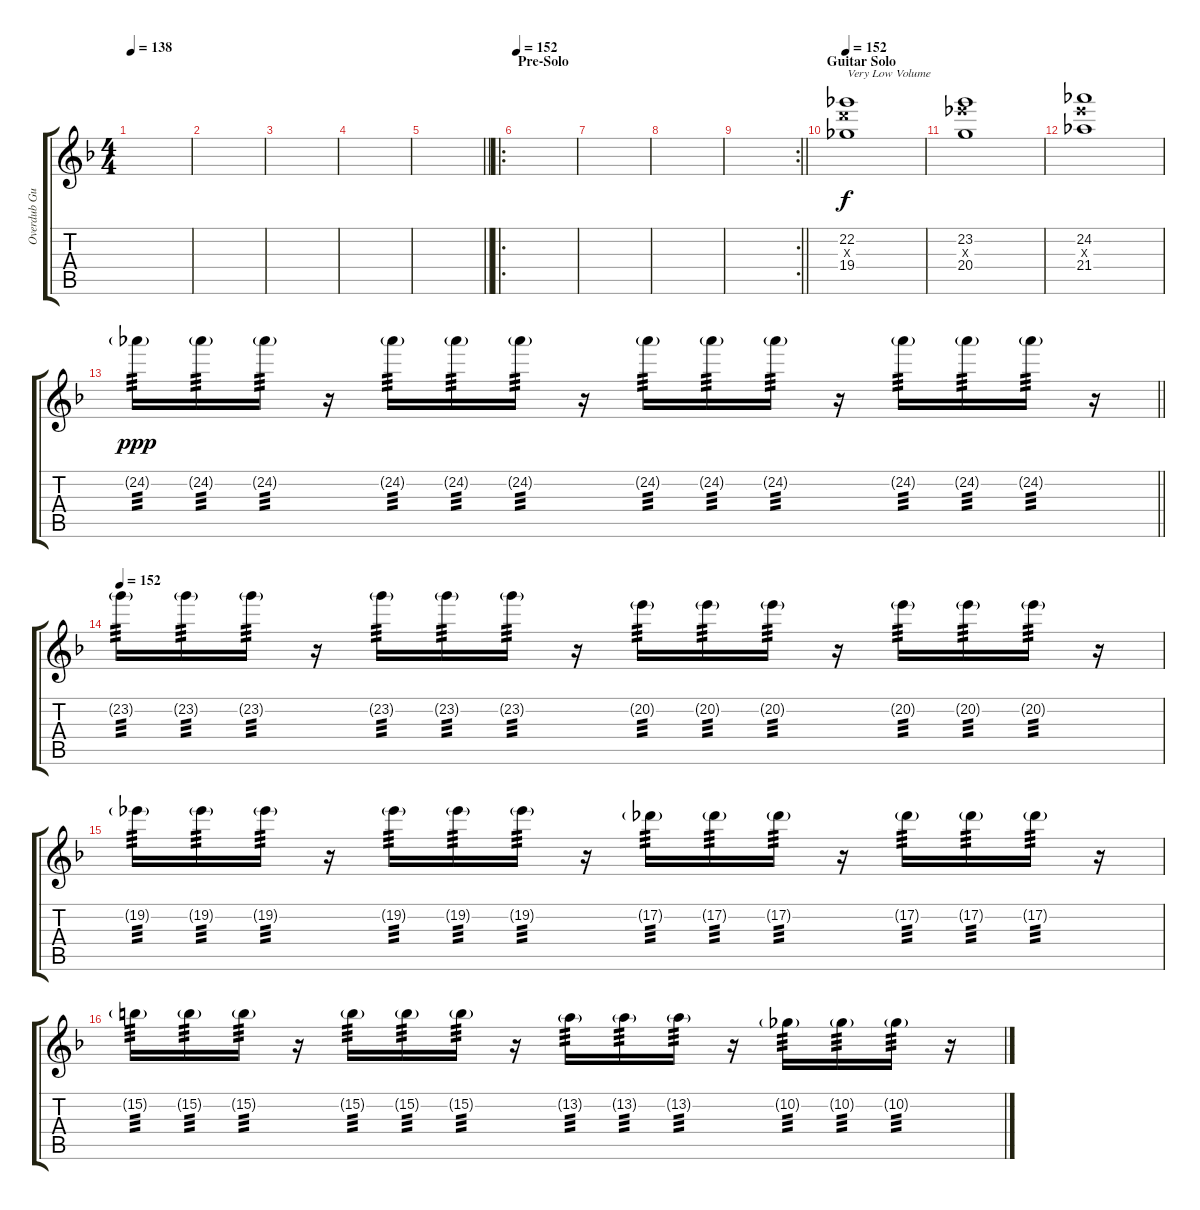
\track ("Overdub Guitar 2" "Overdub Gu") {instrument distortionguitar}
\staff {score tabs}
\tuning (Db4 Ab3 E3 B2 Gb2 B1) {hide}
\ts (4 4)
\tempo 138
\clef g2
\ks f
|
|
|
|
\barLineRight lightlight
|
\ro
\section ("" "Pre-Solo")
\tempo 152
|
|
|
\rc 2
\barLineRight lightlight
|
\section ("" "Guitar Solo")
\tempo 152
(22.2 22.3{x} 19.4).1{txt "Very Low Volume"} |
(23.2 23.3{x} 20.4).1 |
(24.2 24.3{x} 21.4).1 |
\barLineRight lightlight
24.2{g}.16{tp 3 dy ppp volume 3} 24.2{g}.16{tp 3} 24.2{g}.16{tp 3} r.16 24.2{g}.16{tp 3} 24.2{g}.16{tp 3} 24.2{g}.16{tp 3} r.16 24.2{g}.16{tp 3} 24.2{g}.16{tp 3} 24.2{g}.16{tp 3} r.16 24.2{g}.16{tp 3} 24.2{g}.16{tp 3} 24.2{g}.16{tp 3} r.16 |
\tempo 152
23.2{g}.16{tp 3} 23.2{g}.16{tp 3} 23.2{g}.16{tp 3} r.16 23.2{g}.16{tp 3} 23.2{g}.16{tp 3} 23.2{g}.16{tp 3} r.16 20.2{g}.16{tp 3} 20.2{g}.16{tp 3} 20.2{g}.16{tp 3} r.16 20.2{g}.16{tp 3} 20.2{g}.16{tp 3} 20.2{g}.16{tp 3} r.16 |
19.2{g}.16{tp 3} 19.2{g}.16{tp 3} 19.2{g}.16{tp 3} r.16 19.2{g}.16{tp 3} 19.2{g}.16{tp 3} 19.2{g}.16{tp 3} r.16 17.2{g}.16{tp 3} 17.2{g}.16{tp 3} 17.2{g}.16{tp 3} r.16 17.2{g}.16{tp 3} 17.2{g}.16{tp 3} 17.2{g}.16{tp 3} r.16 |
15.2{g}.16{tp 3} 15.2{g}.16{tp 3} 15.2{g}.16{tp 3} r.16 15.2{g}.16{tp 3} 15.2{g}.16{tp 3} 15.2{g}.16{tp 3} r.16 13.2{g}.16{tp 3} 13.2{g}.16{tp 3} 13.2{g}.16{tp 3} r.16 10.2{g}.16{tp 3} 10.2{g}.16{tp 3} 10.2{g}.16{tp 3} r.16
